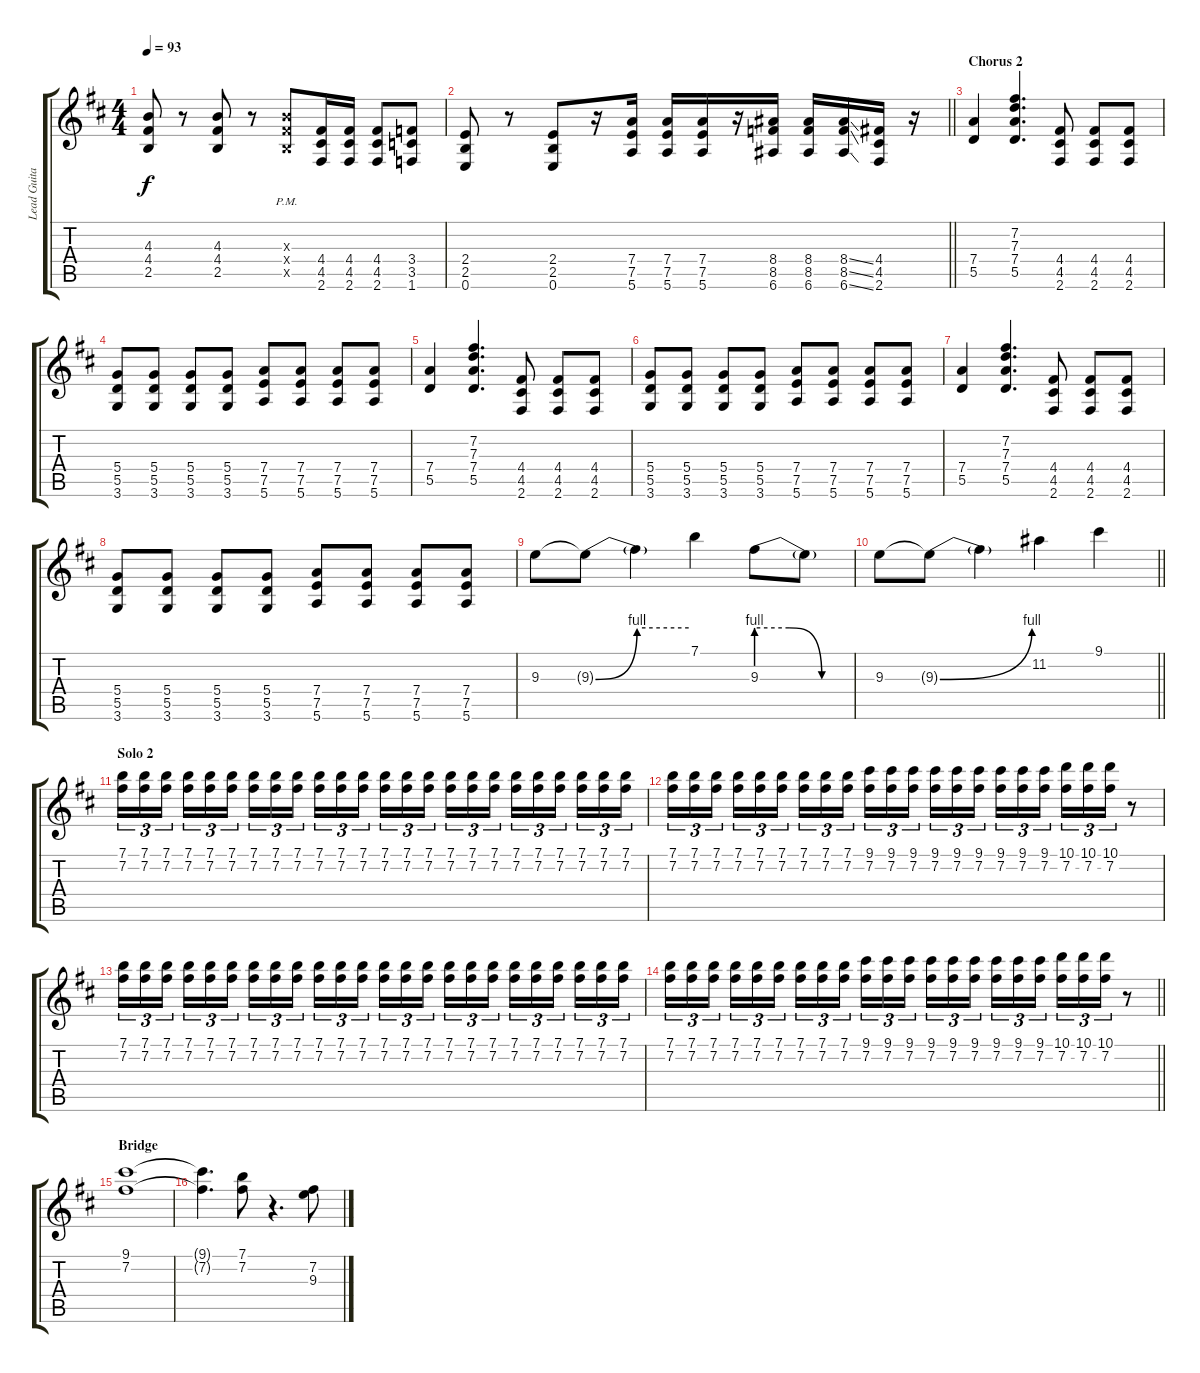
\track ("Lead Guitar" "Lead Guita") {instrument overdrivenguitar}
\staff {score tabs}
\tuning (E4 B3 G3 D3 A2 E2) {hide}
\ts (4 4)
\tempo 93
\clef g2
\ks d
(4.3 4.4 2.5).8{dy f} r.8 (4.3 4.4 2.5).8 r.8 (4.3{pm x} 4.4{pm x} 2.5{pm x}).8 (4.4 4.5 2.6).16 (4.4 4.5 2.6).16 (4.4 4.5 2.6).8 (3.4 3.5 1.6).8 |
\barLineRight lightlight
(2.4 2.5 0.6).8 r.8 (2.4 2.5 0.6).8 r.16 (7.4 7.5 5.6).16 (7.4 7.5 5.6).16 (7.4 7.5 5.6).16 r.16 (8.4 8.5 6.6).16 (8.4 8.5 6.6).16 (8.4{ss} 8.5{ss} 6.6{ss}).16 (4.4 4.5 2.6).16 r.16 |
\section ("" "Chorus 2")
(7.4 5.5).4 (7.2 7.3 7.4 5.5).4{d} (4.4 4.5 2.6).8 (4.4 4.5 2.6).8 (4.4 4.5 2.6).8 |
(5.4 5.5 3.6).8 (5.4 5.5 3.6).8 (5.4 5.5 3.6).8 (5.4 5.5 3.6).8 (7.4 7.5 5.6).8 (7.4 7.5 5.6).8 (7.4 7.5 5.6).8 (7.4 7.5 5.6).8 |
(7.4 5.5).4 (7.2 7.3 7.4 5.5).4{d} (4.4 4.5 2.6).8 (4.4 4.5 2.6).8 (4.4 4.5 2.6).8 |
(5.4 5.5 3.6).8 (5.4 5.5 3.6).8 (5.4 5.5 3.6).8 (5.4 5.5 3.6).8 (7.4 7.5 5.6).8 (7.4 7.5 5.6).8 (7.4 7.5 5.6).8 (7.4 7.5 5.6).8 |
(7.4 5.5).4 (7.2 7.3 7.4 5.5).4{d} (4.4 4.5 2.6).8 (4.4 4.5 2.6).8 (4.4 4.5 2.6).8 |
(5.4 5.5 3.6).8 (5.4 5.5 3.6).8 (5.4 5.5 3.6).8 (5.4 5.5 3.6).8 (7.4 7.5 5.6).8 (7.4 7.5 5.6).8 (7.4 7.5 5.6).8 (7.4 7.5 5.6).8 |
9.3.8 9.3{be (bend 0 0 60 4) t}.8 9.3{be (hold 0 4 60 4) t}.4 7.1.4 9.3{be (custom 0 4 20 4 40 0 60 0)}.8 9.3{t}.8 |
\barLineRight lightlight
9.3.8 9.3{be (bend 0 0 60 4) t}.8 9.3{t}.4 11.2.4 9.1.4 |
\section ("" "Solo 2")
(7.1 7.2).16{tu (3 2)} (7.1 7.2).16{tu (3 2)} (7.1 7.2).16{tu (3 2) beam splitsecondary} (7.1 7.2).16{tu (3 2)} (7.1 7.2).16{tu (3 2)} (7.1 7.2).16{tu (3 2)} (7.1 7.2).16{tu (3 2)} (7.1 7.2).16{tu (3 2)} (7.1 7.2).16{tu (3 2) beam splitsecondary} (7.1 7.2).16{tu (3 2)} (7.1 7.2).16{tu (3 2)} (7.1 7.2).16{tu (3 2)} (7.1 7.2).16{tu (3 2)} (7.1 7.2).16{tu (3 2)} (7.1 7.2).16{tu (3 2) beam splitsecondary} (7.1 7.2).16{tu (3 2)} (7.1 7.2).16{tu (3 2)} (7.1 7.2).16{tu (3 2)} (7.1 7.2).16{tu (3 2)} (7.1 7.2).16{tu (3 2)} (7.1 7.2).16{tu (3 2) beam splitsecondary} (7.1 7.2).16{tu (3 2)} (7.1 7.2).16{tu (3 2)} (7.1 7.2).16{tu (3 2)} |
(7.1 7.2).16{tu (3 2)} (7.1 7.2).16{tu (3 2)} (7.1 7.2).16{tu (3 2) beam splitsecondary} (7.1 7.2).16{tu (3 2)} (7.1 7.2).16{tu (3 2)} (7.1 7.2).16{tu (3 2)} (7.1 7.2).16{tu (3 2)} (7.1 7.2).16{tu (3 2)} (7.1 7.2).16{tu (3 2) beam splitsecondary} (9.1 7.2).16{tu (3 2)} (9.1 7.2).16{tu (3 2)} (9.1 7.2).16{tu (3 2)} (9.1 7.2).16{tu (3 2)} (9.1 7.2).16{tu (3 2)} (9.1 7.2).16{tu (3 2) beam splitsecondary} (9.1 7.2).16{tu (3 2)} (9.1 7.2).16{tu (3 2)} (9.1 7.2).16{tu (3 2)} (10.1 7.2).16{tu (3 2)} (10.1 7.2).16{tu (3 2)} (10.1 7.2).16{tu (3 2)} r.8 |
(7.1 7.2).16{tu (3 2)} (7.1 7.2).16{tu (3 2)} (7.1 7.2).16{tu (3 2) beam splitsecondary} (7.1 7.2).16{tu (3 2)} (7.1 7.2).16{tu (3 2)} (7.1 7.2).16{tu (3 2)} (7.1 7.2).16{tu (3 2)} (7.1 7.2).16{tu (3 2)} (7.1 7.2).16{tu (3 2) beam splitsecondary} (7.1 7.2).16{tu (3 2)} (7.1 7.2).16{tu (3 2)} (7.1 7.2).16{tu (3 2)} (7.1 7.2).16{tu (3 2)} (7.1 7.2).16{tu (3 2)} (7.1 7.2).16{tu (3 2) beam splitsecondary} (7.1 7.2).16{tu (3 2)} (7.1 7.2).16{tu (3 2)} (7.1 7.2).16{tu (3 2)} (7.1 7.2).16{tu (3 2)} (7.1 7.2).16{tu (3 2)} (7.1 7.2).16{tu (3 2) beam splitsecondary} (7.1 7.2).16{tu (3 2)} (7.1 7.2).16{tu (3 2)} (7.1 7.2).16{tu (3 2)} |
\barLineRight lightlight
(7.1 7.2).16{tu (3 2)} (7.1 7.2).16{tu (3 2)} (7.1 7.2).16{tu (3 2) beam splitsecondary} (7.1 7.2).16{tu (3 2)} (7.1 7.2).16{tu (3 2)} (7.1 7.2).16{tu (3 2)} (7.1 7.2).16{tu (3 2)} (7.1 7.2).16{tu (3 2)} (7.1 7.2).16{tu (3 2) beam splitsecondary} (9.1 7.2).16{tu (3 2)} (9.1 7.2).16{tu (3 2)} (9.1 7.2).16{tu (3 2)} (9.1 7.2).16{tu (3 2)} (9.1 7.2).16{tu (3 2)} (9.1 7.2).16{tu (3 2) beam splitsecondary} (9.1 7.2).16{tu (3 2)} (9.1 7.2).16{tu (3 2)} (9.1 7.2).16{tu (3 2)} (10.1 7.2).16{tu (3 2)} (10.1 7.2).16{tu (3 2)} (10.1 7.2).16{tu (3 2)} r.8 |
\section ("" "Bridge")
(9.1 7.2).1 |
(9.1{t} 7.2{t}).4{d} (7.1 7.2).8 r.4{d} (7.2 9.3).8
